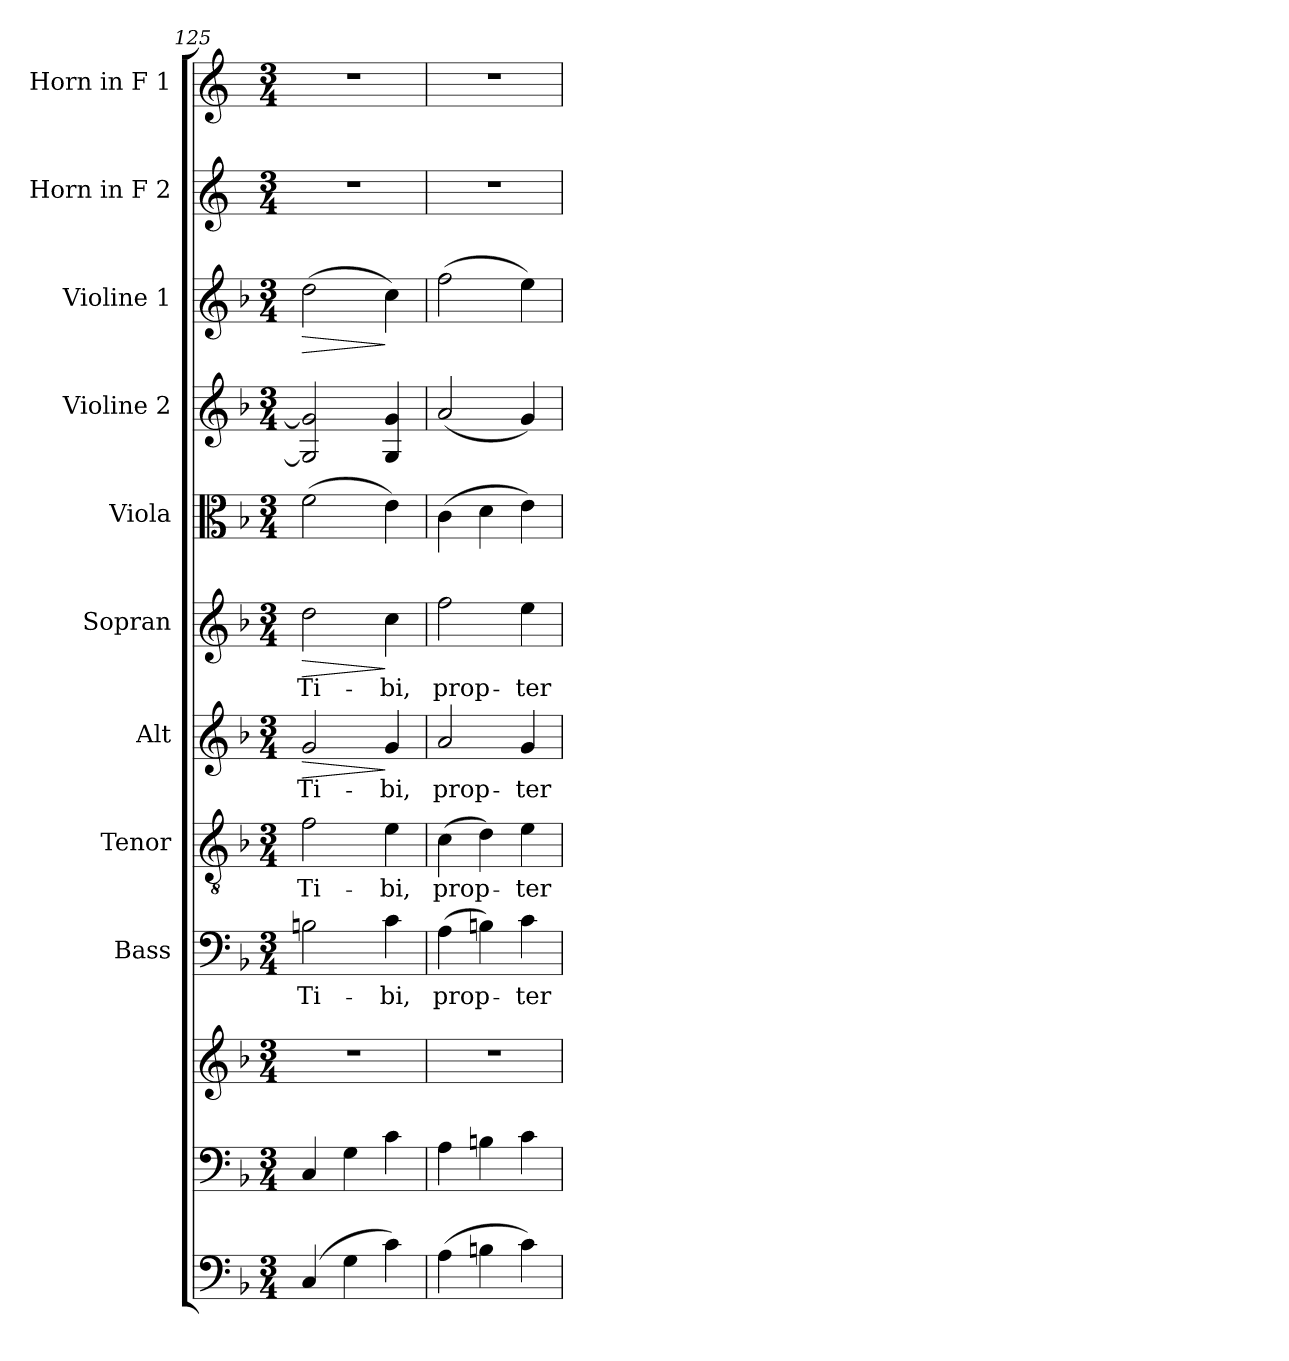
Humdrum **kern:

**kern	**kern	**kern	**kern	**text	**kern	**text	**kern	**text	**dynam	**kern	**text	**dynam	**kern	**kern	**kern	**dynam	**kern	**kern
*part11	*part10	*part10	*part9	*part9	*part8	*part8	*part7	*part7	*part7	*part6	*part6	*part6	*part5	*part4	*part3	*part3	*part2	*part1
*staff12	*staff11	*staff10	*staff9	*staff9	*staff8	*staff8	*staff7	*staff7	*staff7	*staff6	*staff6	*staff6	*staff5	*staff4	*staff3	*staff3	*staff2	*staff1
*	*	*	*I"Bass	*	*I"Tenor	*	*I"Alt	*	*	*I"Sopran	*	*	*I"Viola	*I"Violine 2	*I"Violine 1	*	*I"Horn in F 2	*I"Horn in F 1
*	*	*	*I'B.	*	*I'T.	*	*I'A.	*	*	*I'S.	*	*	*I'Vla.	*I'Vl. 2	*I'Vl. 1	*	*	*
*clefF4	*clefF4	*clefG2	*clefF4	*	*clefGv2	*	*clefG2	*	*	*clefG2	*	*	*clefC3	*clefG2	*clefG2	*	*clefG2	*clefG2
*ITrd7c12	*	*	*	*	*	*	*	*	*	*	*	*	*	*	*	*	*ITrd4c7	*ITrd4c7
*k[b-]	*k[b-]	*k[b-]	*k[b-]	*	*k[b-]	*	*k[b-]	*	*	*k[b-]	*	*	*k[b-]	*k[b-]	*k[b-]	*	*k[b-]	*k[b-]
*F:	*F:	*F:	*F:	*	*F:	*	*F:	*	*	*F:	*	*	*F:	*F:	*F:	*	*F:	*F:
*M3/4	*M3/4	*M3/4	*M3/4	*	*M3/4	*	*M3/4	*	*	*M3/4	*	*	*M3/4	*M3/4	*M3/4	*	*M3/4	*M3/4
=125	=125	=125	=125	=125	=125	=125	=125	=125	=125	=125	=125	=125	=125	=125	=125	=125	=125	=125
!	!	!	!	!LO:LY:b	!	!LO:LY:b	!	!LO:LY:b	!LO:HP:b	!	!LO:LY:b	!LO:HP:b	!	!	!	!LO:HP:b	!	!
(4CC/	4C/	2.r	2Bn\	Ti-	2f\	Ti-	2g/	Ti-	>	2dd\	Ti-	>	(>2f\	2G/] 2g/]	(>2dd\	>	2.r	2.r
4GG\	4G\	.	.	.	.	.	.	.	.	.	.	.	.	.	.	.	.	.
!	!	!	!	!LO:LY:b	!	!LO:LY:b	!	!LO:LY:b	!	!	!LO:LY:b	!	!	!	!	!	!	!
4C\)	4c\	.	4c\	-bi,	4e\	-bi,	4g/	-bi,	]	4cc\	-bi,	]	4e\)	4G/ 4g/	4cc\)	]	.	.
=126	=126	=126	=126	=126	=126	=126	=126	=126	=126	=126	=126	=126	=126	=126	=126	=126	=126	=126
!	!	!	!	!LO:LY:b	!	!LO:LY:b	!	!LO:LY:b	!	!	!LO:LY:b	!	!	!	!	!	!	!
(>4AA\	4A\	2.r	(>4A\	prop-	(>4c\	prop-	2a/	prop-	.	2ff\	prop-	.	(>4c\	(<2a/	(>2ff\	.	2.r	2.r
4BBn\	4Bn\	.	4Bn\)	.	4d\)	.	.	.	.	.	.	.	4d\	.	.	.	.	.
!	!	!	!	!LO:LY:b	!	!LO:LY:b	!	!LO:LY:b	!	!	!LO:LY:b	!	!	!	!	!	!	!
4C\)	4c\	.	4c\	-ter	4e\	-ter	4g/	-ter	.	4ee\	-ter	.	4e\)	4g/)	4ee\)	.	.	.
=	=	=	=	=	=	=	=	=	=	=	=	=	=	=	=	=	=	=
*-	*-	*-	*-	*-	*-	*-	*-	*-	*-	*-	*-	*-	*-	*-	*-	*-	*-	*-
